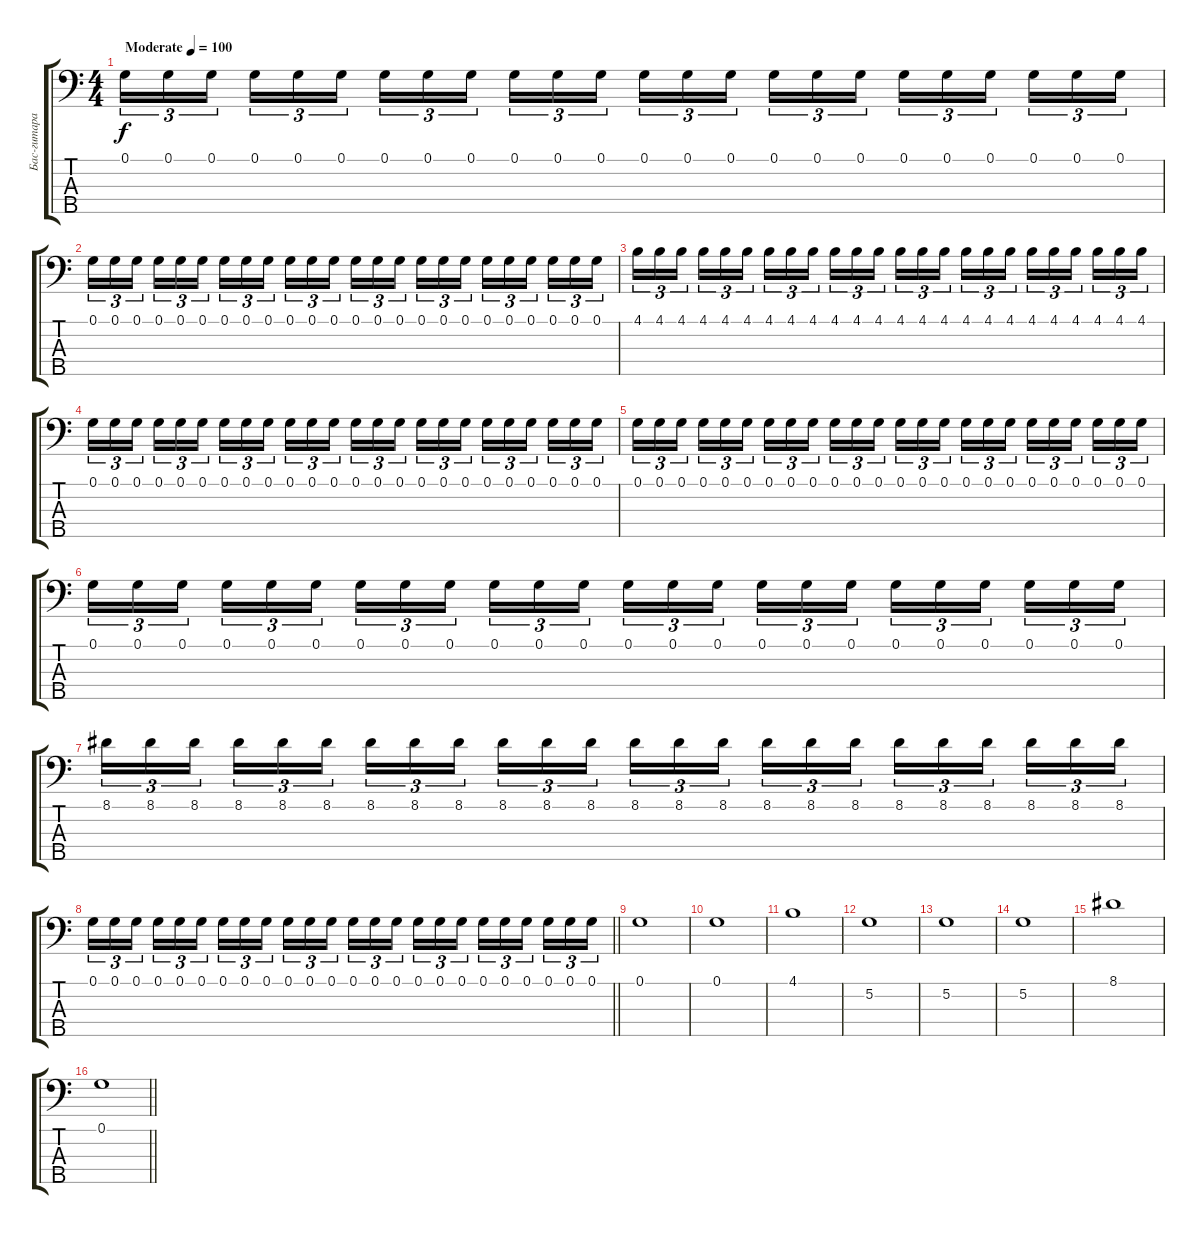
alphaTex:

\track ("Бас-гитара (Вортекс)" "Бас-гитара") {instrument electricbassfinger}
\staff {score tabs}
\tuning (G2 D2 A1 E1 B0) {hide}
\ts (4 4)
\tempo (100 "Moderate")
\clef f4
\ks c
0.1.16{tu (3 2) dy f instrument electricbassfinger} 0.1.16{tu (3 2)} 0.1.16{tu (3 2) beam splitsecondary} 0.1.16{tu (3 2)} 0.1.16{tu (3 2)} 0.1.16{tu (3 2)} 0.1.16{tu (3 2)} 0.1.16{tu (3 2)} 0.1.16{tu (3 2) beam splitsecondary} 0.1.16{tu (3 2)} 0.1.16{tu (3 2)} 0.1.16{tu (3 2)} 0.1.16{tu (3 2)} 0.1.16{tu (3 2)} 0.1.16{tu (3 2) beam splitsecondary} 0.1.16{tu (3 2)} 0.1.16{tu (3 2)} 0.1.16{tu (3 2)} 0.1.16{tu (3 2)} 0.1.16{tu (3 2)} 0.1.16{tu (3 2) beam splitsecondary} 0.1.16{tu (3 2)} 0.1.16{tu (3 2)} 0.1.16{tu (3 2)} |
0.1.16{tu (3 2)} 0.1.16{tu (3 2)} 0.1.16{tu (3 2) beam splitsecondary} 0.1.16{tu (3 2)} 0.1.16{tu (3 2)} 0.1.16{tu (3 2)} 0.1.16{tu (3 2)} 0.1.16{tu (3 2)} 0.1.16{tu (3 2) beam splitsecondary} 0.1.16{tu (3 2)} 0.1.16{tu (3 2)} 0.1.16{tu (3 2)} 0.1.16{tu (3 2)} 0.1.16{tu (3 2)} 0.1.16{tu (3 2) beam splitsecondary} 0.1.16{tu (3 2)} 0.1.16{tu (3 2)} 0.1.16{tu (3 2)} 0.1.16{tu (3 2)} 0.1.16{tu (3 2)} 0.1.16{tu (3 2) beam splitsecondary} 0.1.16{tu (3 2)} 0.1.16{tu (3 2)} 0.1.16{tu (3 2)} |
4.1.16{tu (3 2)} 4.1.16{tu (3 2)} 4.1.16{tu (3 2) beam splitsecondary} 4.1.16{tu (3 2)} 4.1.16{tu (3 2)} 4.1.16{tu (3 2)} 4.1.16{tu (3 2)} 4.1.16{tu (3 2)} 4.1.16{tu (3 2) beam splitsecondary} 4.1.16{tu (3 2)} 4.1.16{tu (3 2)} 4.1.16{tu (3 2)} 4.1.16{tu (3 2)} 4.1.16{tu (3 2)} 4.1.16{tu (3 2) beam splitsecondary} 4.1.16{tu (3 2)} 4.1.16{tu (3 2)} 4.1.16{tu (3 2)} 4.1.16{tu (3 2)} 4.1.16{tu (3 2)} 4.1.16{tu (3 2) beam splitsecondary} 4.1.16{tu (3 2)} 4.1.16{tu (3 2)} 4.1.16{tu (3 2)} |
0.1.16{tu (3 2)} 0.1.16{tu (3 2)} 0.1.16{tu (3 2) beam splitsecondary} 0.1.16{tu (3 2)} 0.1.16{tu (3 2)} 0.1.16{tu (3 2)} 0.1.16{tu (3 2)} 0.1.16{tu (3 2)} 0.1.16{tu (3 2) beam splitsecondary} 0.1.16{tu (3 2)} 0.1.16{tu (3 2)} 0.1.16{tu (3 2)} 0.1.16{tu (3 2)} 0.1.16{tu (3 2)} 0.1.16{tu (3 2) beam splitsecondary} 0.1.16{tu (3 2)} 0.1.16{tu (3 2)} 0.1.16{tu (3 2)} 0.1.16{tu (3 2)} 0.1.16{tu (3 2)} 0.1.16{tu (3 2) beam splitsecondary} 0.1.16{tu (3 2)} 0.1.16{tu (3 2)} 0.1.16{tu (3 2)} |
0.1.16{tu (3 2)} 0.1.16{tu (3 2)} 0.1.16{tu (3 2) beam splitsecondary} 0.1.16{tu (3 2)} 0.1.16{tu (3 2)} 0.1.16{tu (3 2)} 0.1.16{tu (3 2)} 0.1.16{tu (3 2)} 0.1.16{tu (3 2) beam splitsecondary} 0.1.16{tu (3 2)} 0.1.16{tu (3 2)} 0.1.16{tu (3 2)} 0.1.16{tu (3 2)} 0.1.16{tu (3 2)} 0.1.16{tu (3 2) beam splitsecondary} 0.1.16{tu (3 2)} 0.1.16{tu (3 2)} 0.1.16{tu (3 2)} 0.1.16{tu (3 2)} 0.1.16{tu (3 2)} 0.1.16{tu (3 2) beam splitsecondary} 0.1.16{tu (3 2)} 0.1.16{tu (3 2)} 0.1.16{tu (3 2)} |
0.1.16{tu (3 2)} 0.1.16{tu (3 2)} 0.1.16{tu (3 2) beam splitsecondary} 0.1.16{tu (3 2)} 0.1.16{tu (3 2)} 0.1.16{tu (3 2)} 0.1.16{tu (3 2)} 0.1.16{tu (3 2)} 0.1.16{tu (3 2) beam splitsecondary} 0.1.16{tu (3 2)} 0.1.16{tu (3 2)} 0.1.16{tu (3 2)} 0.1.16{tu (3 2)} 0.1.16{tu (3 2)} 0.1.16{tu (3 2) beam splitsecondary} 0.1.16{tu (3 2)} 0.1.16{tu (3 2)} 0.1.16{tu (3 2)} 0.1.16{tu (3 2)} 0.1.16{tu (3 2)} 0.1.16{tu (3 2) beam splitsecondary} 0.1.16{tu (3 2)} 0.1.16{tu (3 2)} 0.1.16{tu (3 2)} |
8.1.16{tu (3 2)} 8.1.16{tu (3 2)} 8.1.16{tu (3 2) beam splitsecondary} 8.1.16{tu (3 2)} 8.1.16{tu (3 2)} 8.1.16{tu (3 2)} 8.1.16{tu (3 2)} 8.1.16{tu (3 2)} 8.1.16{tu (3 2) beam splitsecondary} 8.1.16{tu (3 2)} 8.1.16{tu (3 2)} 8.1.16{tu (3 2)} 8.1.16{tu (3 2)} 8.1.16{tu (3 2)} 8.1.16{tu (3 2) beam splitsecondary} 8.1.16{tu (3 2)} 8.1.16{tu (3 2)} 8.1.16{tu (3 2)} 8.1.16{tu (3 2)} 8.1.16{tu (3 2)} 8.1.16{tu (3 2) beam splitsecondary} 8.1.16{tu (3 2)} 8.1.16{tu (3 2)} 8.1.16{tu (3 2)} |
\barLineRight lightlight
0.1.16{tu (3 2)} 0.1.16{tu (3 2)} 0.1.16{tu (3 2) beam splitsecondary} 0.1.16{tu (3 2)} 0.1.16{tu (3 2)} 0.1.16{tu (3 2)} 0.1.16{tu (3 2)} 0.1.16{tu (3 2)} 0.1.16{tu (3 2) beam splitsecondary} 0.1.16{tu (3 2)} 0.1.16{tu (3 2)} 0.1.16{tu (3 2)} 0.1.16{tu (3 2)} 0.1.16{tu (3 2)} 0.1.16{tu (3 2) beam splitsecondary} 0.1.16{tu (3 2)} 0.1.16{tu (3 2)} 0.1.16{tu (3 2)} 0.1.16{tu (3 2)} 0.1.16{tu (3 2)} 0.1.16{tu (3 2) beam splitsecondary} 0.1.16{tu (3 2)} 0.1.16{tu (3 2)} 0.1.16{tu (3 2)} |
0.1.1 |
0.1.1 |
4.1.1 |
5.2.1 |
5.2.1 |
5.2.1 |
8.1.1 |
\barLineRight lightlight
0.1.1
